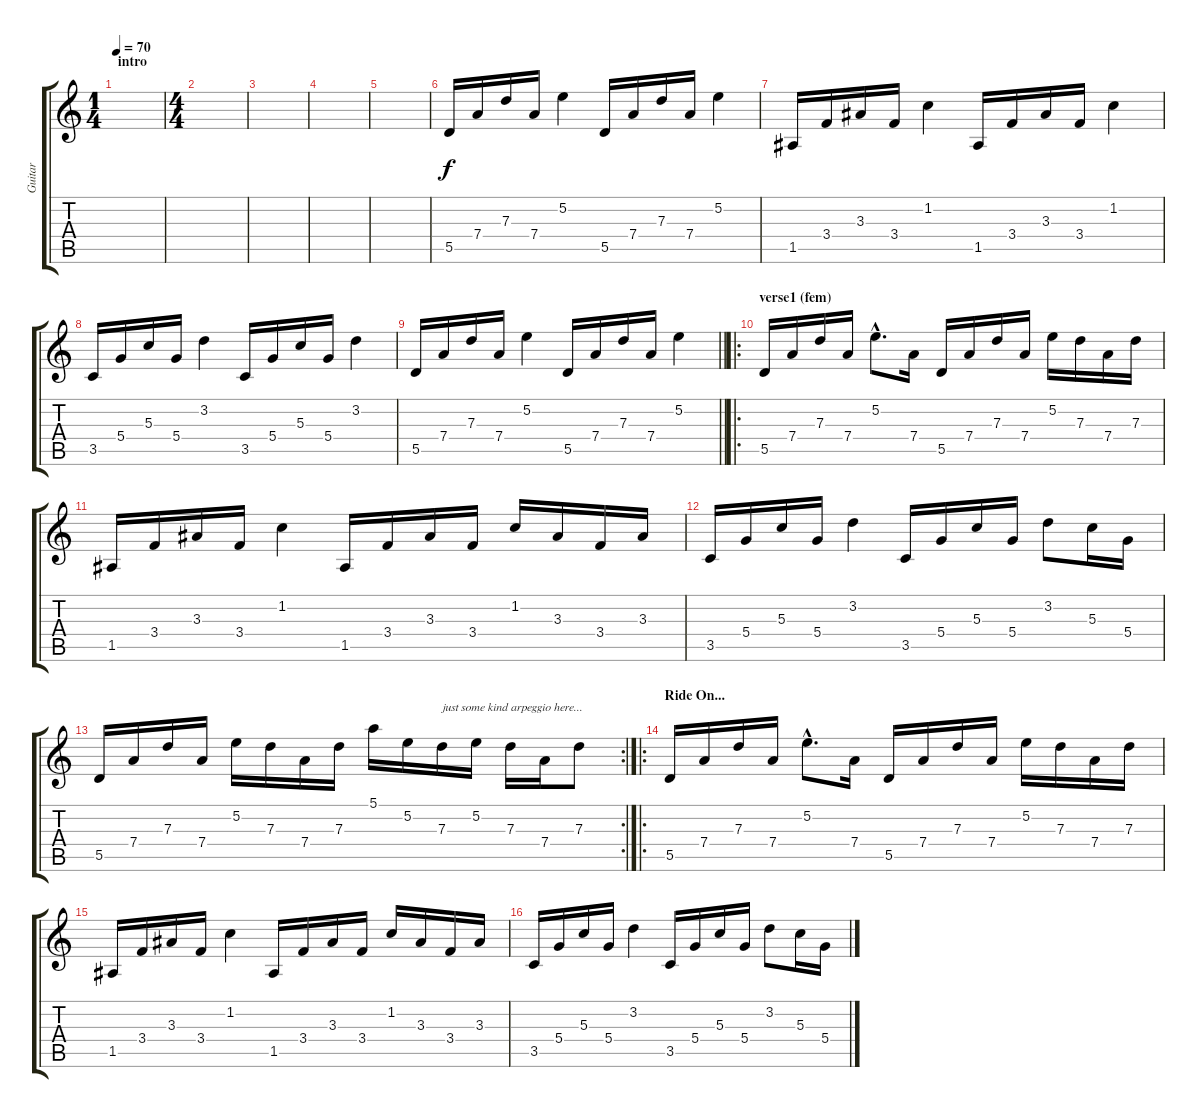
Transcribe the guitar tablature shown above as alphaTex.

\track ("Guitar" "Guitar") {instrument acousticguitarsteel}
\staff {score tabs}
\tuning (E4 B3 G3 D3 A2 E2) {hide}
\ts (1 4)
\section ("" "intro")
\tempo 70
\clef g2
\ks c
|
\ts (4 4)
|
|
|
|
5.5.16 7.4.16 7.3.16 7.4.16 5.2.4 5.5.16 7.4.16 7.3.16 7.4.16 5.2.4 |
1.5.16 3.4.16 3.3.16 3.4.16 1.2.4 1.5.16 3.4.16 3.3.16 3.4.16 1.2.4 |
3.5.16 5.4.16 5.3.16 5.4.16 3.2.4 3.5.16 5.4.16 5.3.16 5.4.16 3.2.4 |
\barLineRight lightlight
5.5.16 7.4.16 7.3.16 7.4.16 5.2.4 5.5.16 7.4.16 7.3.16 7.4.16 5.2.4 |
\ro
\section ("" "verse1 (fem)")
5.5.16 7.4.16 7.3.16 7.4.16 5.2{hac}.8{d} 7.4.16 5.5.16 7.4.16 7.3.16 7.4.16 5.2.16 7.3.16 7.4.16 7.3.16 |
1.5.16 3.4.16 3.3.16 3.4.16 1.2.4 1.5.16 3.4.16 3.3.16 3.4.16 1.2.16 3.3.16 3.4.16 3.3.16 |
3.5.16 5.4.16 5.3.16 5.4.16 3.2.4 3.5.16 5.4.16 5.3.16 5.4.16 3.2.8 5.3.16 5.4.16 |
\rc 2
5.5.16 7.4.16 7.3.16 7.4.16 5.2.16 7.3.16 7.4.16 7.3.16 5.1.16 5.2.16 7.3.16{txt "just some kind arpeggio here..."} 5.2.16 7.3.16 7.4.16 7.3.8 |
\ro
\section ("" "Ride On...")
5.5.16{volume 4} 7.4.16 7.3.16 7.4.16 5.2{hac}.8{d} 7.4.16 5.5.16 7.4.16 7.3.16 7.4.16 5.2.16 7.3.16 7.4.16 7.3.16 |
1.5.16 3.4.16 3.3.16 3.4.16 1.2.4 1.5.16 3.4.16 3.3.16 3.4.16 1.2.16 3.3.16 3.4.16 3.3.16 |
3.5.16 5.4.16 5.3.16 5.4.16 3.2.4 3.5.16 5.4.16 5.3.16 5.4.16 3.2.8 5.3.16 5.4.16
